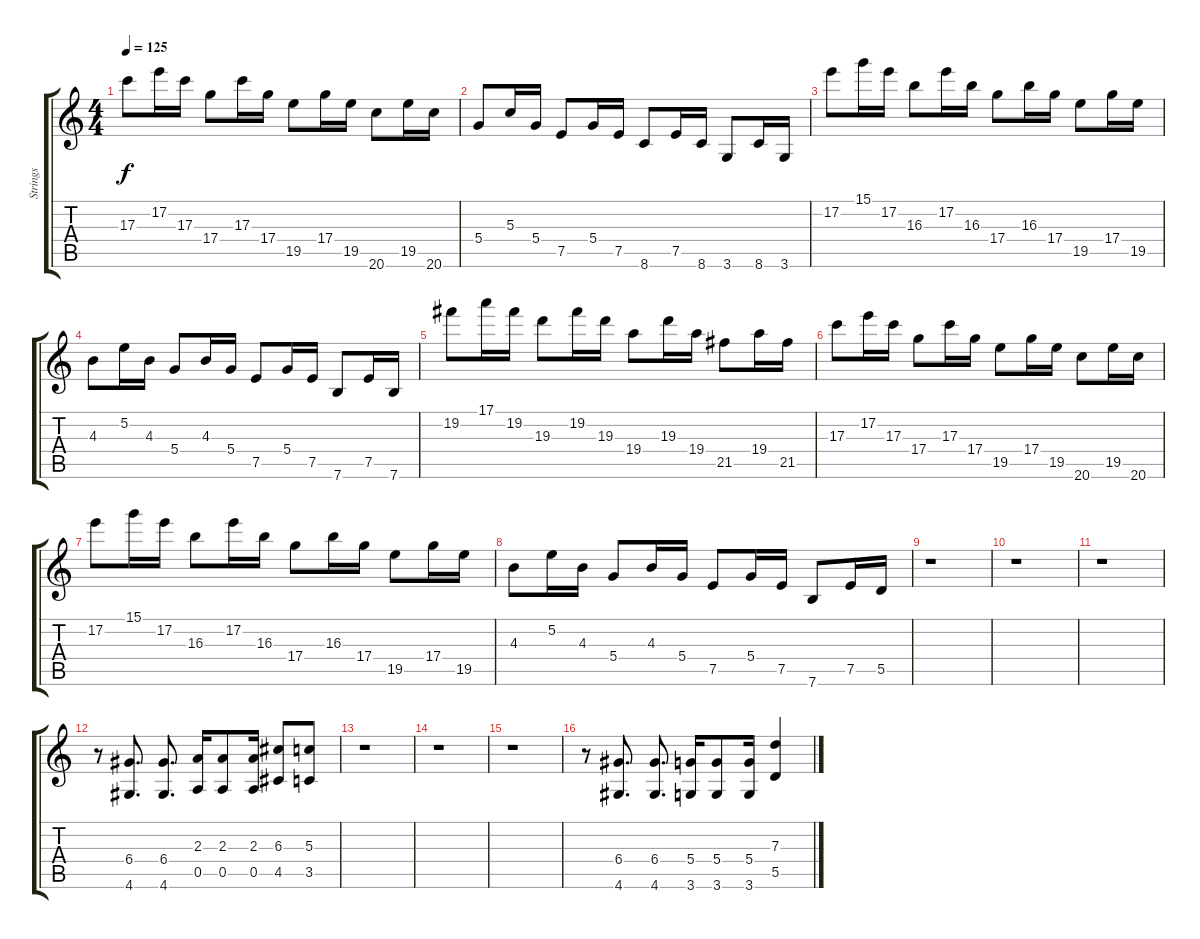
\track ("Strings" "Strings") {instrument stringensemble1}
\staff {score tabs}
\tuning (E5 B4 G4 D4 A3 E3) {hide}
\ts (4 4)
\tempo 125
\clef g2
\ks c
17.3.8{dy f} 17.2.16 17.3.16 17.4.8 17.3.16 17.4.16 19.5.8 17.4.16 19.5.16 20.6.8 19.5.16 20.6.16 |
5.4.8 5.3.16 5.4.16 7.5.8 5.4.16 7.5.16 8.6.8 7.5.16 8.6.16 3.6.8 8.6.16 3.6.16 |
17.2.8 15.1.16 17.2.16 16.3.8 17.2.16 16.3.16 17.4.8 16.3.16 17.4.16 19.5.8 17.4.16 19.5.16 |
4.3.8 5.2.16 4.3.16 5.4.8 4.3.16 5.4.16 7.5.8 5.4.16 7.5.16 7.6.8 7.5.16 7.6.16 |
19.2.8 17.1.16 19.2.16 19.3.8 19.2.16 19.3.16 19.4.8 19.3.16 19.4.16 21.5.8 19.4.16 21.5.16 |
17.3.8 17.2.16 17.3.16 17.4.8 17.3.16 17.4.16 19.5.8 17.4.16 19.5.16 20.6.8 19.5.16 20.6.16 |
17.2.8 15.1.16 17.2.16 16.3.8 17.2.16 16.3.16 17.4.8 16.3.16 17.4.16 19.5.8 17.4.16 19.5.16 |
4.3.8 5.2.16 4.3.16 5.4.8 4.3.16 5.4.16 7.5.8 5.4.16 7.5.16 7.6.8 7.5.16 5.5.16 |
r.1 |
r.1 |
r.1 |
r.8 (6.4 4.6).8{d} (6.4 4.6).8{d} (2.3 0.5).16 (2.3 0.5).8 (2.3 0.5).16 (6.3 4.5).8 (5.3 3.5).8 |
r.1 |
r.1 |
r.1 |
r.8 (6.4 4.6).8{d} (6.4 4.6).8{d} (5.4 3.6).16 (5.4 3.6).8 (5.4 3.6).16 (7.3 5.5).4
